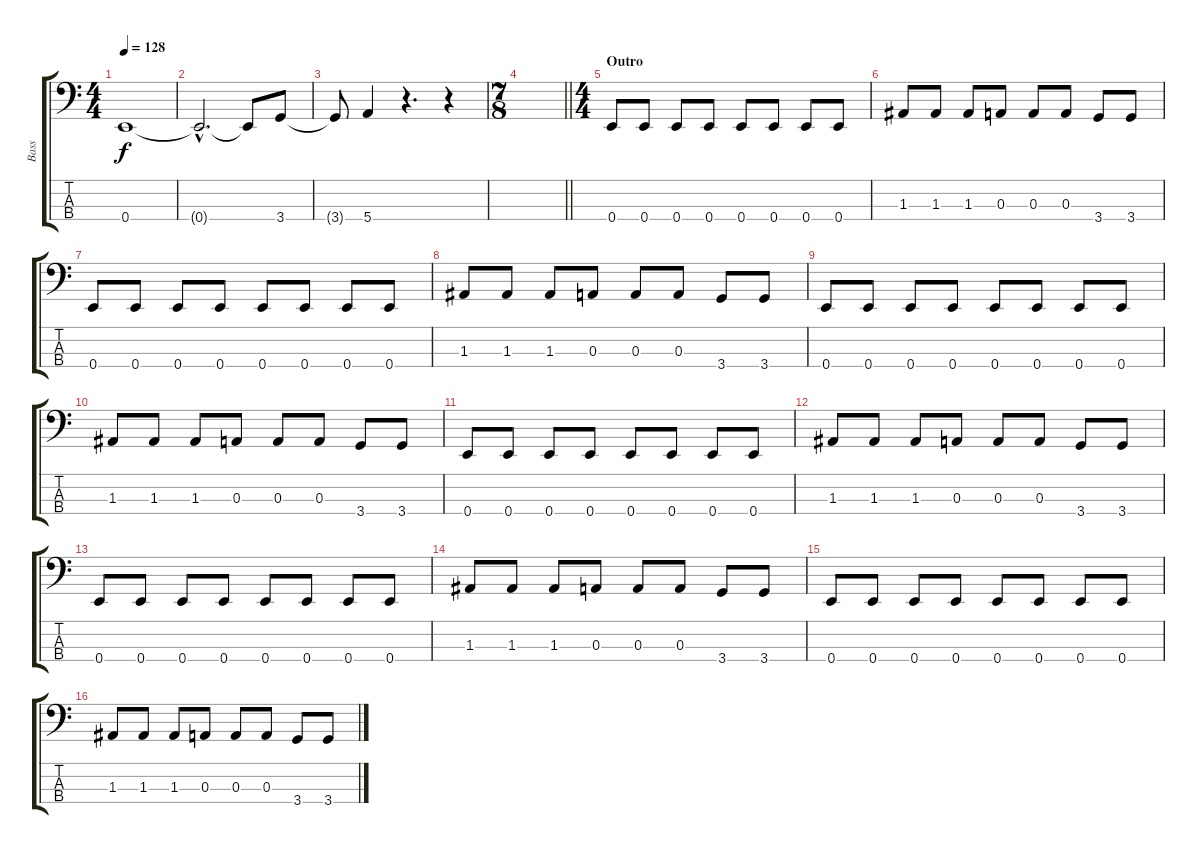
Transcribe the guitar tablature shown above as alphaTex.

\track ("Bass" "Bass") {instrument electricbasspick}
\staff {score tabs}
\tuning (G2 D2 A1 E1) {hide}
\ts (4 4)
\tempo 128
\clef f4
\ks c
0.4{t}.1{dy f} |
0.4{hac t}.2{d} 0.4{t}.8 3.4.8 |
3.4{t}.8 5.4.4 r.4{d} r.4 |
\ts (7 8)
\barLineRight lightlight
|
\ts (4 4)
\section ("" "Outro")
0.4.8 0.4.8 0.4.8 0.4.8 0.4.8 0.4.8 0.4.8 0.4.8 |
1.3.8 1.3.8 1.3.8 0.3.8 0.3.8 0.3.8 3.4.8 3.4.8 |
0.4.8 0.4.8 0.4.8 0.4.8 0.4.8 0.4.8 0.4.8 0.4.8 |
1.3.8 1.3.8 1.3.8 0.3.8 0.3.8 0.3.8 3.4.8 3.4.8 |
0.4.8 0.4.8 0.4.8 0.4.8 0.4.8 0.4.8 0.4.8 0.4.8 |
1.3.8 1.3.8 1.3.8 0.3.8 0.3.8 0.3.8 3.4.8 3.4.8 |
0.4.8 0.4.8 0.4.8 0.4.8 0.4.8 0.4.8 0.4.8 0.4.8 |
1.3.8 1.3.8 1.3.8 0.3.8 0.3.8 0.3.8 3.4.8 3.4.8 |
0.4.8 0.4.8 0.4.8 0.4.8 0.4.8 0.4.8 0.4.8 0.4.8 |
1.3.8 1.3.8 1.3.8 0.3.8 0.3.8 0.3.8 3.4.8 3.4.8 |
0.4.8 0.4.8 0.4.8 0.4.8 0.4.8 0.4.8 0.4.8 0.4.8 |
1.3.8 1.3.8 1.3.8 0.3.8 0.3.8 0.3.8 3.4.8 3.4.8
